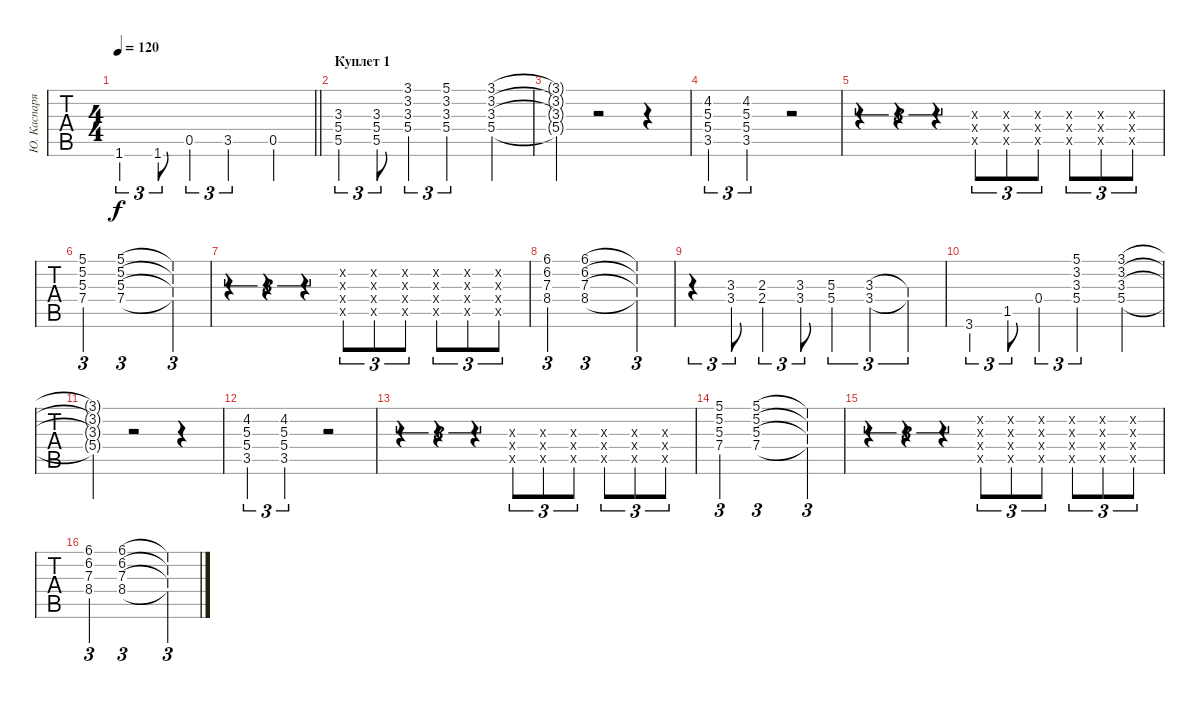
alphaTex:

\track ("Ю. Каспарян" "Ю. Каспаря") {instrument overdrivenguitar}
\staff {tabs}
\tuning (E4 B3 G3 D3 A2 E2) {hide}
\ts (4 4)
\tempo 120
\clef g2
\barLineRight lightlight
\ks c
1.6.4{tu (3 2) dy f} 1.6.8{tu (3 2)} 0.5.4{tu (3 2)} 3.5.2{tu (3 2)} 0.5.4 |
\section ("" "Куплет 1")
(3.3 5.4 5.5).4{tu (3 2) volume 12} (3.3 5.4 5.5).8{tu (3 2)} (3.1 3.2 3.3 5.4).4{tu (3 2)} (5.1 3.2 3.3 5.4).2{tu (3 2)} (3.1 3.2 3.3 5.4).4 |
(3.1{t} 3.2{t} 3.3{t} 5.4{t}).4 r.2 r.4 |
(4.2 5.3 5.4 3.5).4{tu (3 2)} (4.2 5.3 5.4 3.5).2{tu (3 2)} r.2 |
r.4{tu (3 2)} r.4{tu (3 2)} r.4{tu (3 2)} (5.3{x} 5.4{x} 3.5{x}).8{tu (3 2)} (5.3{x} 5.4{x} 3.5{x}).8{tu (3 2)} (5.3{x} 5.4{x} 3.5{x}).8{tu (3 2)} (5.3{x} 5.4{x} 3.5{x}).8{tu (3 2)} (5.3{x} 5.4{x} 3.5{x}).8{tu (3 2)} (5.3{x} 5.4{x} 3.5{x}).8{tu (3 2)} |
\ks gminor
(5.1 5.2 5.3 7.4).4{tu (3 2)} (5.1 5.2 5.3 7.4).1{tu (3 2)} (5.1{t} 5.2{t} 5.3{t} 7.4{t}).4{tu (3 2)} |
r.4{tu (3 2)} r.4{tu (3 2)} r.4{tu (3 2)} (5.2{x} 5.3{x} 7.4{x} 7.5{x}).8{tu (3 2)} (5.2{x} 5.3{x} 7.4{x} 7.5{x}).8{tu (3 2)} (5.2{x} 5.3{x} 7.4{x} 7.5{x}).8{tu (3 2)} (5.2{x} 5.3{x} 7.4{x} 7.5{x}).8{tu (3 2)} (5.2{x} 5.3{x} 7.4{x} 7.5{x}).8{tu (3 2)} (5.2{x} 5.3{x} 7.4{x} 7.5{x}).8{tu (3 2)} |
(6.1 6.2 7.3 8.4).4{tu (3 2)} (6.1 6.2 7.3 8.4).1{tu (3 2)} (6.1{t} 6.2{t} 7.3{t} 8.4{t}).4{tu (3 2)} |
r.4{tu (3 2)} (3.3 3.4).8{tu (3 2)} (2.3 2.4).4{tu (3 2)} (3.3 3.4).8{tu (3 2)} (5.3 5.4).4{tu (3 2)} (3.3 3.4).4{tu (3 2)} (3.3{t} 3.4{t}).4{tu (3 2)} |
\ks c
3.6.4{tu (3 2)} 1.5.8{tu (3 2)} 0.4.4{tu (3 2)} (5.1 3.2 3.3 5.4).2{tu (3 2)} (3.1 3.2 3.3 5.4).4 |
(3.1{t} 3.2{t} 3.3{t} 5.4{t}).4 r.2 r.4 |
(4.2 5.3 5.4 3.5).4{tu (3 2)} (4.2 5.3 5.4 3.5).2{tu (3 2)} r.2 |
r.4{tu (3 2)} r.4{tu (3 2)} r.4{tu (3 2)} (5.3{x} 5.4{x} 3.5{x}).8{tu (3 2)} (5.3{x} 5.4{x} 3.5{x}).8{tu (3 2)} (5.3{x} 5.4{x} 3.5{x}).8{tu (3 2)} (5.3{x} 5.4{x} 3.5{x}).8{tu (3 2)} (5.3{x} 5.4{x} 3.5{x}).8{tu (3 2)} (5.3{x} 5.4{x} 3.5{x}).8{tu (3 2)} |
\ks gminor
(5.1 5.2 5.3 7.4).4{tu (3 2)} (5.1 5.2 5.3 7.4).1{tu (3 2)} (5.1{t} 5.2{t} 5.3{t} 7.4{t}).4{tu (3 2)} |
r.4{tu (3 2)} r.4{tu (3 2)} r.4{tu (3 2)} (5.2{x} 5.3{x} 7.4{x} 7.5{x}).8{tu (3 2)} (5.2{x} 5.3{x} 7.4{x} 7.5{x}).8{tu (3 2)} (5.2{x} 5.3{x} 7.4{x} 7.5{x}).8{tu (3 2)} (5.2{x} 5.3{x} 7.4{x} 7.5{x}).8{tu (3 2)} (5.2{x} 5.3{x} 7.4{x} 7.5{x}).8{tu (3 2)} (5.2{x} 5.3{x} 7.4{x} 7.5{x}).8{tu (3 2)} |
(6.1 6.2 7.3 8.4).4{tu (3 2)} (6.1 6.2 7.3 8.4).1{tu (3 2)} (6.1{t} 6.2{t} 7.3{t} 8.4{t}).4{tu (3 2)}
